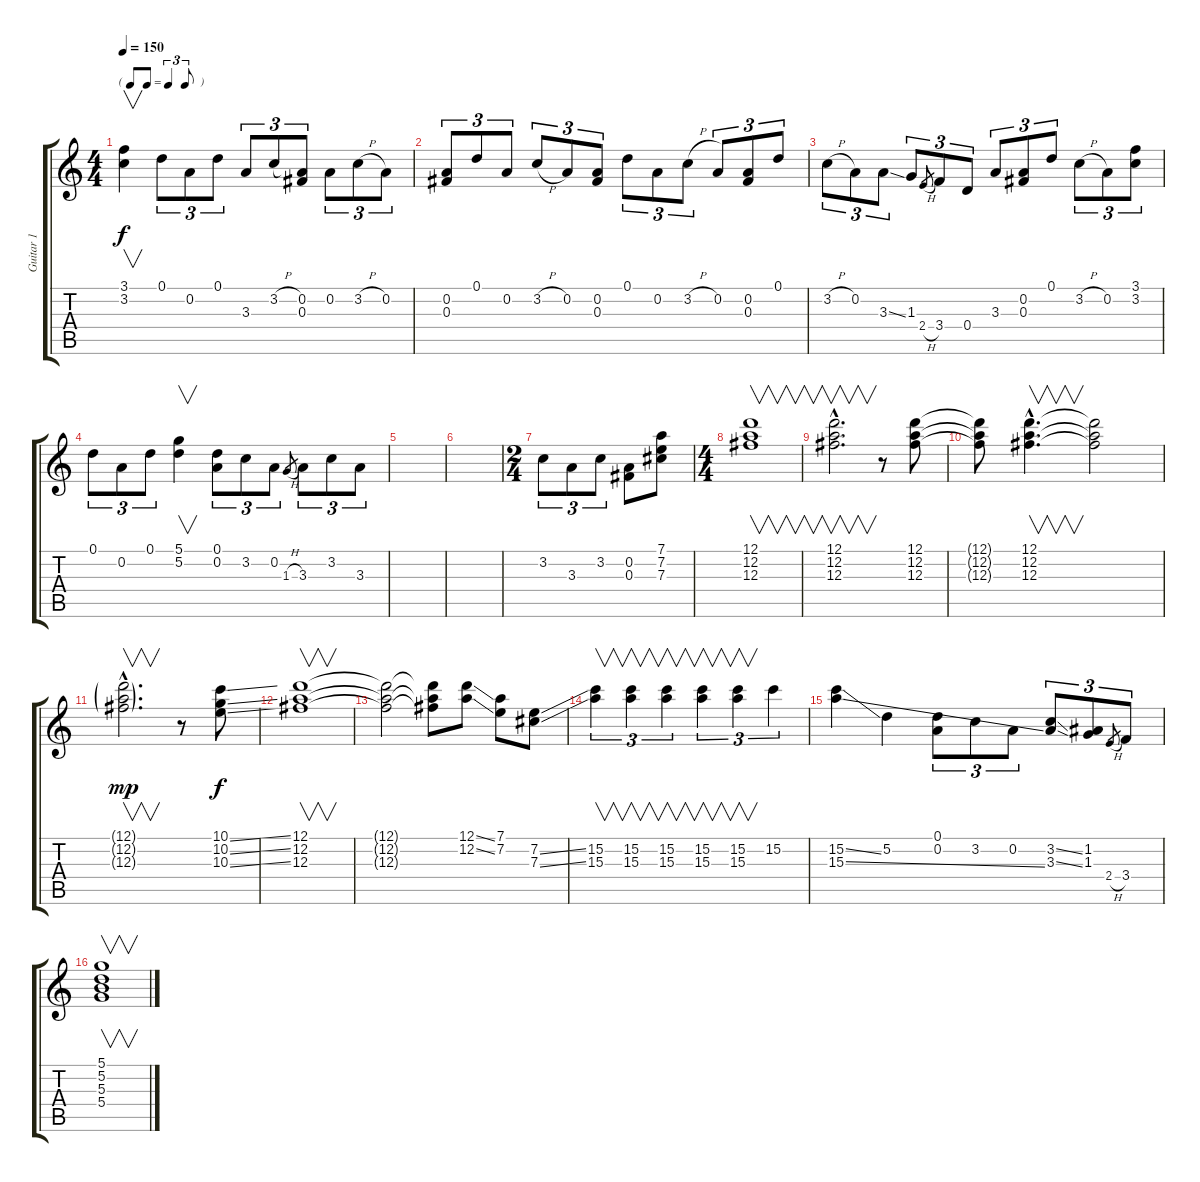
\track ("Guitar 1" "Guitar 1") {instrument electricguitarmuted}
\staff {score tabs}
\tuning (D4 A3 Gb3 D3 A2 D2) {hide}
\ts (4 4)
\tf triplet8th
\tempo 150
\clef g2
\ks c
(3.1 3.2).4{v dy f} 0.1.8{tu (3 2)} 0.2.8{tu (3 2)} 0.1.8{tu (3 2)} 3.3.8{tu (3 2)} 3.2{h}.8{tu (3 2)} (0.2 0.3).8{tu (3 2)} 0.2.8{tu (3 2)} 3.2{h}.8{tu (3 2)} 0.2.8{tu (3 2)} |
(0.2 0.3).8{tu (3 2)} 0.1.8{tu (3 2)} 0.2.8{tu (3 2)} 3.2{h}.8{tu (3 2)} 0.2.8{tu (3 2)} (0.2 0.3).8{tu (3 2)} 0.1.8{tu (3 2)} 0.2.8{tu (3 2)} 3.2{h}.8{tu (3 2)} 0.2.8{tu (3 2)} (0.2 0.3).8{tu (3 2)} 0.1.8{tu (3 2)} |
3.2{h}.8{tu (3 2)} 0.2.8{tu (3 2)} 3.3{ss}.8{tu (3 2)} 1.3.8{tu (3 2)} 2.4{h}.8{gr} 3.4.8{tu (3 2)} 0.4.8{tu (3 2)} 3.3.8{tu (3 2)} (0.2 0.3).8{tu (3 2)} 0.1.8{tu (3 2)} 3.2{h}.8{tu (3 2)} 0.2.8{tu (3 2)} (3.1 3.2).8{tu (3 2)} |
0.1.8{tu (3 2)} 0.2.8{tu (3 2)} 0.1.8{tu (3 2)} (5.1 5.2).4{v} (0.1 0.2).8{tu (3 2)} 3.2.8{tu (3 2)} 0.2.8{tu (3 2)} 1.3{h}.8{gr} 3.3.8{tu (3 2)} 3.2.8{tu (3 2)} 3.3.8{tu (3 2)} |
|
|
\ts (2 4)
3.2.8{tu (3 2)} 3.3.8{tu (3 2)} 3.2.8{tu (3 2)} (0.2 0.3).8 (7.1 7.2 7.3).8 |
\ts (4 4)
(12.1 12.2 12.3).1{v} |
(12.1{hac} 12.2{hac} 12.3{hac}).2{v d} r.8 (12.1 12.2 12.3).8 |
(12.1{t} 12.2{t} 12.3{t}).8 (12.1{hac} 12.2{hac} 12.3{hac}).4{v d} (12.1{t} 12.2{t} 12.3{t}).2 |
(12.1{g hac} 12.2{g hac} 12.3{g hac}).2{v d dy mp} r.8 (10.1{ss} 10.2{ss} 10.3{ss}).8{dy f} |
(12.1 12.2 12.3).1{v} |
(12.1{t} 12.2{t} 12.3{t}).2 (12.1{t} 12.2{t} 12.3{t}).8 (12.1{ss} 12.2{ss}).8 (7.1 7.2).8 (7.2{ss} 7.3{ss}).8 |
(15.2 15.3).4{v tu (3 2)} (15.2 15.3).4{v tu (3 2)} (15.2 15.3).4{v tu (3 2)} (15.2 15.3).4{v tu (3 2)} (15.2 15.3).4{v tu (3 2)} 15.2.4{tu (3 2)} |
(15.2{ss} 15.3{ss}).4 5.2.4 (0.1 0.2).8{tu (3 2)} 3.2.8{tu (3 2)} 0.2.8{tu (3 2)} (3.2{ss} 3.3{ss}).8{tu (3 2)} (1.2 1.3).8{tu (3 2)} 2.4{h}.8{gr} 3.4.8{tu (3 2)} |
(5.1 5.2 5.3 5.4).1{v}
